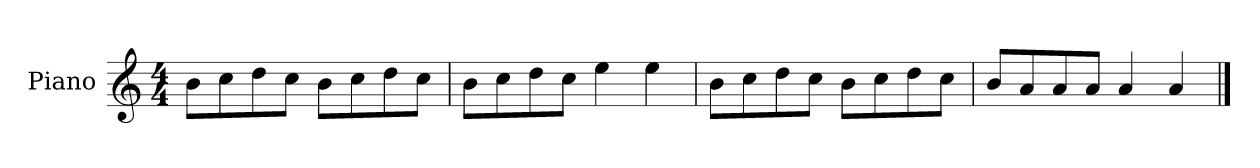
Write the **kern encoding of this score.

**kern
*part1
*staff1
*I"Piano
*I'P-no
*clefG2
*k[]
*M4/4
*MM90
=1
8b\L
8cc\
8dd\
8cc\J
8b\L
8cc\
8dd\
8cc\J
=2
8b\L
8cc\
8dd\
8cc\J
4ee\
4ee\
=3
8b\L
8cc\
8dd\
8cc\J
8b\L
8cc\
8dd\
8cc\J
=4
8b/L
8a/
8a/
8a/J
4a/
4a/
==
*-
